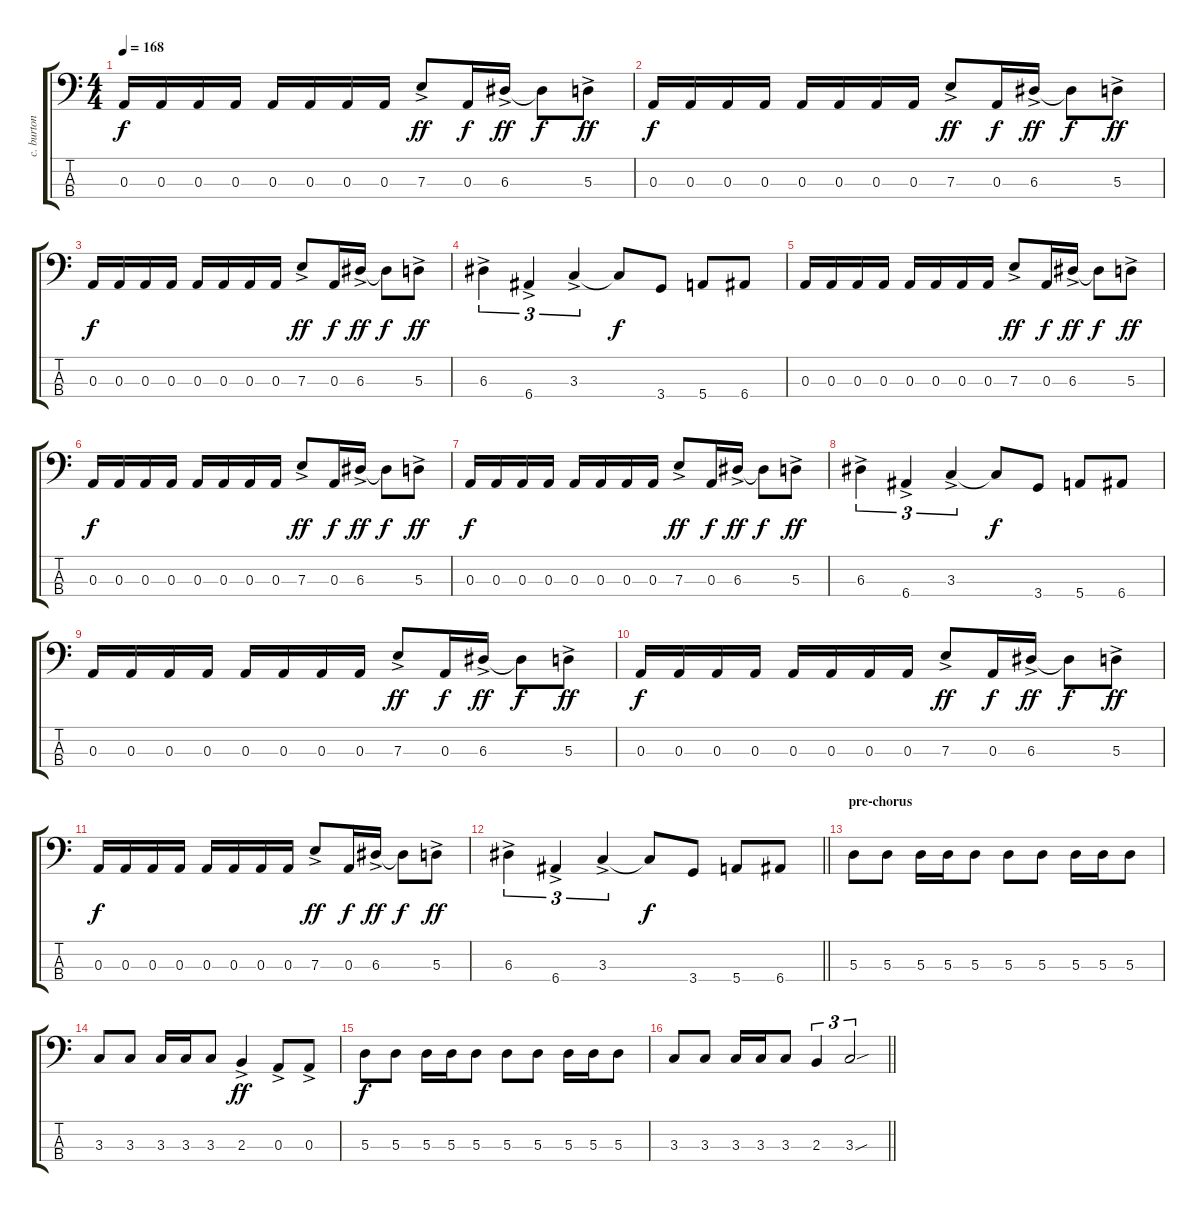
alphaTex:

\track ("c. burton - bass" "c. burton ") {instrument electricbassfinger}
\staff {score tabs}
\tuning (G2 D2 A1 E1) {hide}
\ts (4 4)
\tempo 168
\clef f4
\ks c
0.3.16{dy f} 0.3.16 0.3.16 0.3.16 0.3.16 0.3.16 0.3.16 0.3.16 7.3{ac}.8{dy ff} 0.3.16{dy f} 6.3{ac}.16{dy ff} 6.3{t}.8{dy f} 5.3{ac}.8{dy ff} |
0.3.16{dy f} 0.3.16 0.3.16 0.3.16 0.3.16 0.3.16 0.3.16 0.3.16 7.3{ac}.8{dy ff} 0.3.16{dy f} 6.3{ac}.16{dy ff} 6.3{t}.8{dy f} 5.3{ac}.8{dy ff} |
0.3.16{dy f} 0.3.16 0.3.16 0.3.16 0.3.16 0.3.16 0.3.16 0.3.16 7.3{ac}.8{dy ff} 0.3.16{dy f} 6.3{ac}.16{dy ff} 6.3{t}.8{dy f} 5.3{ac}.8{dy ff} |
6.3{ac}.4{tu (3 2)} 6.4{ac}.4{tu (3 2)} 3.3{ac}.4{tu (3 2)} 3.3{t}.8{dy f} 3.4.8 5.4.8 6.4.8 |
0.3.16 0.3.16 0.3.16 0.3.16 0.3.16 0.3.16 0.3.16 0.3.16 7.3{ac}.8{dy ff} 0.3.16{dy f} 6.3{ac}.16{dy ff} 6.3{t}.8{dy f} 5.3{ac}.8{dy ff} |
0.3.16{dy f} 0.3.16 0.3.16 0.3.16 0.3.16 0.3.16 0.3.16 0.3.16 7.3{ac}.8{dy ff} 0.3.16{dy f} 6.3{ac}.16{dy ff} 6.3{t}.8{dy f} 5.3{ac}.8{dy ff} |
0.3.16{dy f} 0.3.16 0.3.16 0.3.16 0.3.16 0.3.16 0.3.16 0.3.16 7.3{ac}.8{dy ff} 0.3.16{dy f} 6.3{ac}.16{dy ff} 6.3{t}.8{dy f} 5.3{ac}.8{dy ff} |
6.3{ac}.4{tu (3 2)} 6.4{ac}.4{tu (3 2)} 3.3{ac}.4{tu (3 2)} 3.3{t}.8{dy f} 3.4.8 5.4.8 6.4.8 |
0.3.16 0.3.16 0.3.16 0.3.16 0.3.16 0.3.16 0.3.16 0.3.16 7.3{ac}.8{dy ff} 0.3.16{dy f} 6.3{ac}.16{dy ff} 6.3{t}.8{dy f} 5.3{ac}.8{dy ff} |
0.3.16{dy f} 0.3.16 0.3.16 0.3.16 0.3.16 0.3.16 0.3.16 0.3.16 7.3{ac}.8{dy ff} 0.3.16{dy f} 6.3{ac}.16{dy ff} 6.3{t}.8{dy f} 5.3{ac}.8{dy ff} |
0.3.16{dy f} 0.3.16 0.3.16 0.3.16 0.3.16 0.3.16 0.3.16 0.3.16 7.3{ac}.8{dy ff} 0.3.16{dy f} 6.3{ac}.16{dy ff} 6.3{t}.8{dy f} 5.3{ac}.8{dy ff} |
\barLineRight lightlight
6.3{ac}.4{tu (3 2)} 6.4{ac}.4{tu (3 2)} 3.3{ac}.4{tu (3 2)} 3.3{t}.8{dy f} 3.4.8 5.4.8 6.4.8 |
\section ("" "pre-chorus")
5.3.8 5.3.8 5.3.16 5.3.16 5.3.8 5.3.8 5.3.8 5.3.16 5.3.16 5.3.8 |
3.3.8 3.3.8 3.3.16 3.3.16 3.3.8 2.3{ac}.4{dy ff} 0.3{ac}.8 0.3{ac}.8 |
5.3.8{dy f} 5.3.8 5.3.16 5.3.16 5.3.8 5.3.8 5.3.8 5.3.16 5.3.16 5.3.8 |
\barLineRight lightlight
3.3.8 3.3.8 3.3.16 3.3.16 3.3.8 2.3.4{tu (3 2)} 3.3{sou}.2{tu (3 2)}
